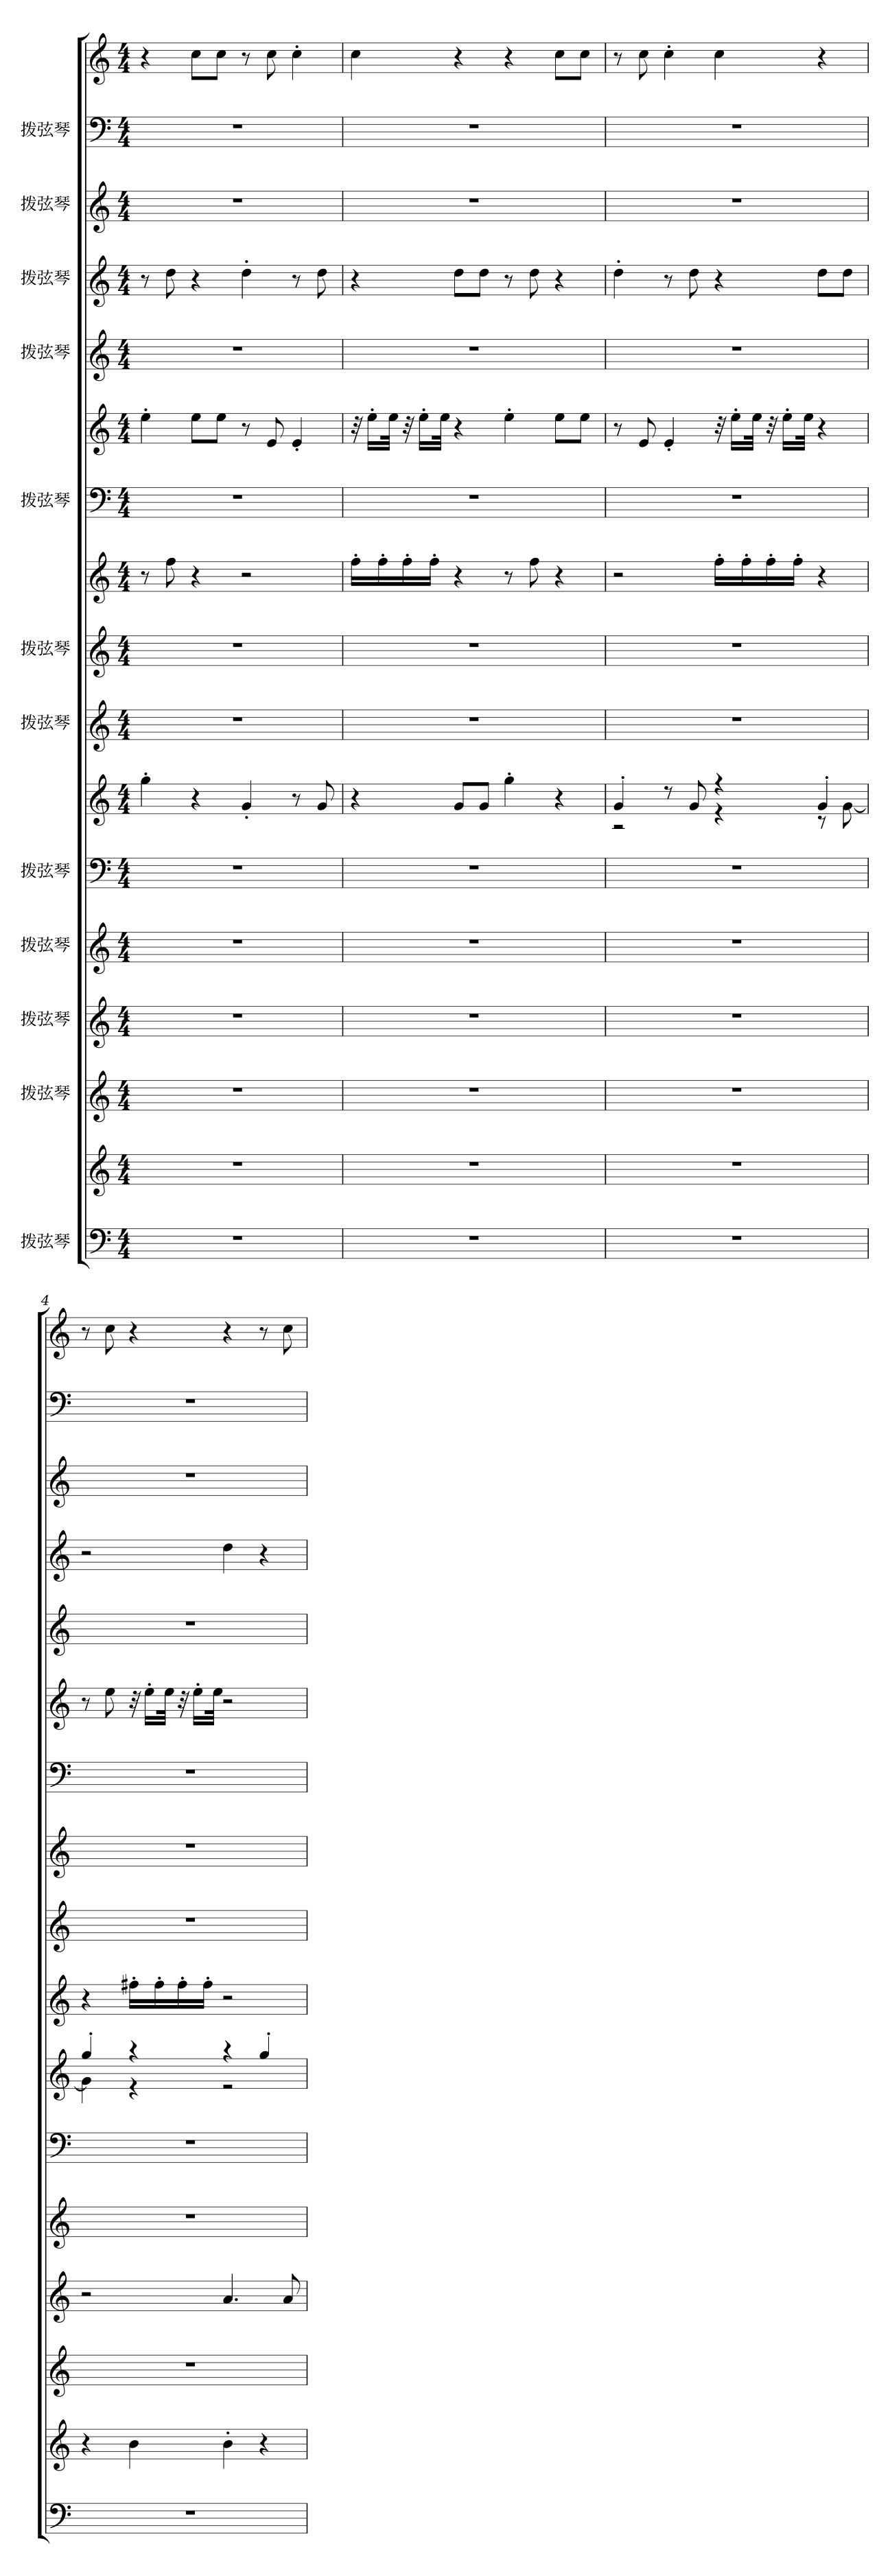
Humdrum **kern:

**kern	**kern	**kern	**kern	**kern	**kern	**kern	**kern	**kern	**kern	**kern	**kern	**kern	**kern	**kern	**kern	**kern
*part12	*part12	*part11	*part10	*part9	*part8	*part8	*part7	*part6	*part6	*part5	*part5	*part4	*part3	*part2	*part1	*part1
*staff17	*staff16	*staff15	*staff14	*staff13	*staff12	*staff11	*staff10	*staff9	*staff8	*staff7	*staff6	*staff5	*staff4	*staff3	*staff2	*staff1
*I"拨弦琴	*	*I"拨弦琴	*I"拨弦琴	*I"拨弦琴	*I"拨弦琴	*	*I"拨弦琴	*I"拨弦琴	*	*I"拨弦琴	*	*I"拨弦琴	*I"拨弦琴	*I"拨弦琴	*I"拨弦琴	*
*clefF4	*clefG2	*clefG2	*clefG2	*clefG2	*clefF4	*clefG2	*clefG2	*clefG2	*clefG2	*clefF4	*clefG2	*clefG2	*clefG2	*clefG2	*clefF4	*clefG2
*k[]	*k[]	*k[]	*k[]	*k[]	*k[]	*k[]	*k[]	*k[]	*k[]	*k[]	*k[]	*k[]	*k[]	*k[]	*k[]	*k[]
*M4/4	*M4/4	*M4/4	*M4/4	*M4/4	*M4/4	*M4/4	*M4/4	*M4/4	*M4/4	*M4/4	*M4/4	*M4/4	*M4/4	*M4/4	*M4/4	*M4/4
*MM139	*MM139	*MM139	*MM139	*MM139	*MM139	*MM139	*MM139	*MM139	*MM139	*MM139	*MM139	*MM139	*MM139	*MM139	*MM139	*MM139
=1	=1	=1	=1	=1	=1	=1	=1	=1	=1	=1	=1	=1	=1	=1	=1	=1
1r	1r	1r	1r	1r	1r	4gg'\	1r	1r	8r	1r	4ee'\	1r	8r	1r	1r	4r
.	.	.	.	.	.	.	.	.	8ff\	.	.	.	8dd\	.	.	.
.	.	.	.	.	.	4r	.	.	4r	.	8ee\L	.	4r	.	.	8cc\L
.	.	.	.	.	.	.	.	.	.	.	8ee\J	.	.	.	.	8cc\J
.	.	.	.	.	.	4g'/	.	.	2r	.	8r	.	4dd'\	.	.	8r
.	.	.	.	.	.	.	.	.	.	.	8e/	.	.	.	.	8cc\
.	.	.	.	.	.	8r	.	.	.	.	4e'/	.	8r	.	.	4cc'\
.	.	.	.	.	.	8g/	.	.	.	.	.	.	8dd\	.	.	.
=2	=2	=2	=2	=2	=2	=2	=2	=2	=2	=2	=2	=2	=2	=2	=2	=2
1r	1r	1r	1r	1r	1r	4r	1r	1r	16ff'\LL	1r	32r	1r	4r	1r	1r	4cc\
.	.	.	.	.	.	.	.	.	.	.	16ee'\LL	.	.	.	.	.
.	.	.	.	.	.	.	.	.	16ff'\	.	.	.	.	.	.	.
.	.	.	.	.	.	.	.	.	.	.	32ee\JJk	.	.	.	.	.
.	.	.	.	.	.	.	.	.	16ff'\	.	32r	.	.	.	.	.
.	.	.	.	.	.	.	.	.	.	.	16ee'\LL	.	.	.	.	.
.	.	.	.	.	.	.	.	.	16ff'\JJ	.	.	.	.	.	.	.
.	.	.	.	.	.	.	.	.	.	.	32ee\JJk	.	.	.	.	.
.	.	.	.	.	.	8g/L	.	.	4r	.	4r	.	8dd\L	.	.	4r
.	.	.	.	.	.	8g/J	.	.	.	.	.	.	8dd\J	.	.	.
.	.	.	.	.	.	4gg'\	.	.	8r	.	4ee'\	.	8r	.	.	4r
.	.	.	.	.	.	.	.	.	8ff\	.	.	.	8dd\	.	.	.
.	.	.	.	.	.	4r	.	.	4r	.	8ee\L	.	4r	.	.	8cc\L
.	.	.	.	.	.	.	.	.	.	.	8ee\J	.	.	.	.	8cc\J
=3	=3	=3	=3	=3	=3	=3	=3	=3	=3	=3	=3	=3	=3	=3	=3	=3
*	*	*	*	*	*	*^	*	*	*	*	*	*	*	*	*	*
1r	1r	1r	1r	1r	1r	4g'/	2r	1r	1r	2r	1r	8r	1r	4dd'\	1r	1r	8r
.	.	.	.	.	.	.	.	.	.	.	.	8e/	.	.	.	.	8cc\
.	.	.	.	.	.	8r	.	.	.	.	.	4e'/	.	8r	.	.	4cc'\
.	.	.	.	.	.	8g/	.	.	.	.	.	.	.	8dd\	.	.	.
.	.	.	.	.	.	4r	4r	.	.	16ff'\LL	.	32r	.	4r	.	.	4cc\
.	.	.	.	.	.	.	.	.	.	.	.	16ee'\LL	.	.	.	.	.
.	.	.	.	.	.	.	.	.	.	16ff'\	.	.	.	.	.	.	.
.	.	.	.	.	.	.	.	.	.	.	.	32ee\JJk	.	.	.	.	.
.	.	.	.	.	.	.	.	.	.	16ff'\	.	32r	.	.	.	.	.
.	.	.	.	.	.	.	.	.	.	.	.	16ee'\LL	.	.	.	.	.
.	.	.	.	.	.	.	.	.	.	16ff'\JJ	.	.	.	.	.	.	.
.	.	.	.	.	.	.	.	.	.	.	.	32ee\JJk	.	.	.	.	.
.	.	.	.	.	.	4g'/	8r	.	.	4r	.	4r	.	8dd\L	.	.	4r
.	.	.	.	.	.	.	[8g\	.	.	.	.	.	.	8dd\J	.	.	.
!!LO:PB:g=z
=4	=4	=4	=4	=4	=4	=4	=4	=4	=4	=4	=4	=4	=4	=4	=4	=4	=4
1r	4r	1r	2r	1r	1r	4gg'/	4g\]	4r	1r	1r	1r	8r	1r	2r	1r	1r	8r
.	.	.	.	.	.	.	.	.	.	.	.	8ee\	.	.	.	.	8cc\
.	4b\	.	.	.	.	4r	4r	16ff#X'\LL	.	.	.	32r	.	.	.	.	4r
.	.	.	.	.	.	.	.	.	.	.	.	16ee'\LL	.	.	.	.	.
.	.	.	.	.	.	.	.	16ff#'\	.	.	.	.	.	.	.	.	.
.	.	.	.	.	.	.	.	.	.	.	.	32ee\JJk	.	.	.	.	.
.	.	.	.	.	.	.	.	16ff#'\	.	.	.	32r	.	.	.	.	.
.	.	.	.	.	.	.	.	.	.	.	.	16ee'\LL	.	.	.	.	.
.	.	.	.	.	.	.	.	16ff#'\JJ	.	.	.	.	.	.	.	.	.
.	.	.	.	.	.	.	.	.	.	.	.	32ee\JJk	.	.	.	.	.
.	4b'\	.	4.a/	.	.	4r	2r	2r	.	.	.	2r	.	4dd\	.	.	4r
.	4r	.	.	.	.	4gg'/	.	.	.	.	.	.	.	4r	.	.	8r
.	.	.	8a/	.	.	.	.	.	.	.	.	.	.	.	.	.	8cc\
*	*	*	*	*	*	*v	*v	*	*	*	*	*	*	*	*	*	*
=	=	=	=	=	=	=	=	=	=	=	=	=	=	=	=	=
*-	*-	*-	*-	*-	*-	*-	*-	*-	*-	*-	*-	*-	*-	*-	*-	*-
